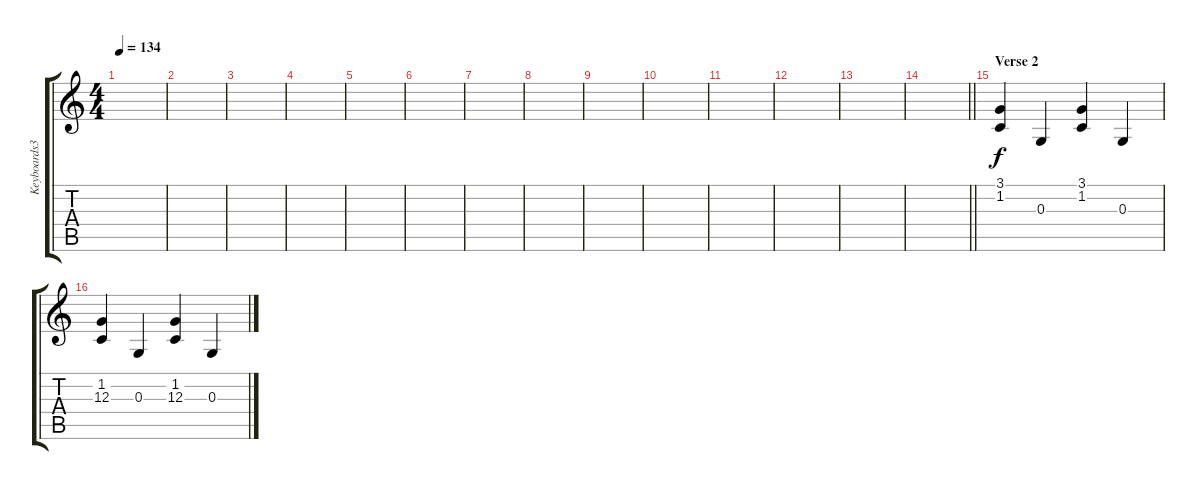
\track ("Keyboards3" "Keyboards3") {instrument acousticgrandpiano}
\staff {score tabs}
\tuning (E4 B3 G3 D3 A2 E2) {hide}
\ts (4 4)
\tempo 134
\clef g2
\ks c
|
|
|
|
|
|
|
|
|
|
|
|
|
\barLineRight lightlight
|
\section ("" "Verse 2")
(3.1 1.2).4 0.3.4 (3.1 1.2).4 0.3.4 |
(1.2 12.3).4 0.3.4 (1.2 12.3).4 0.3.4
